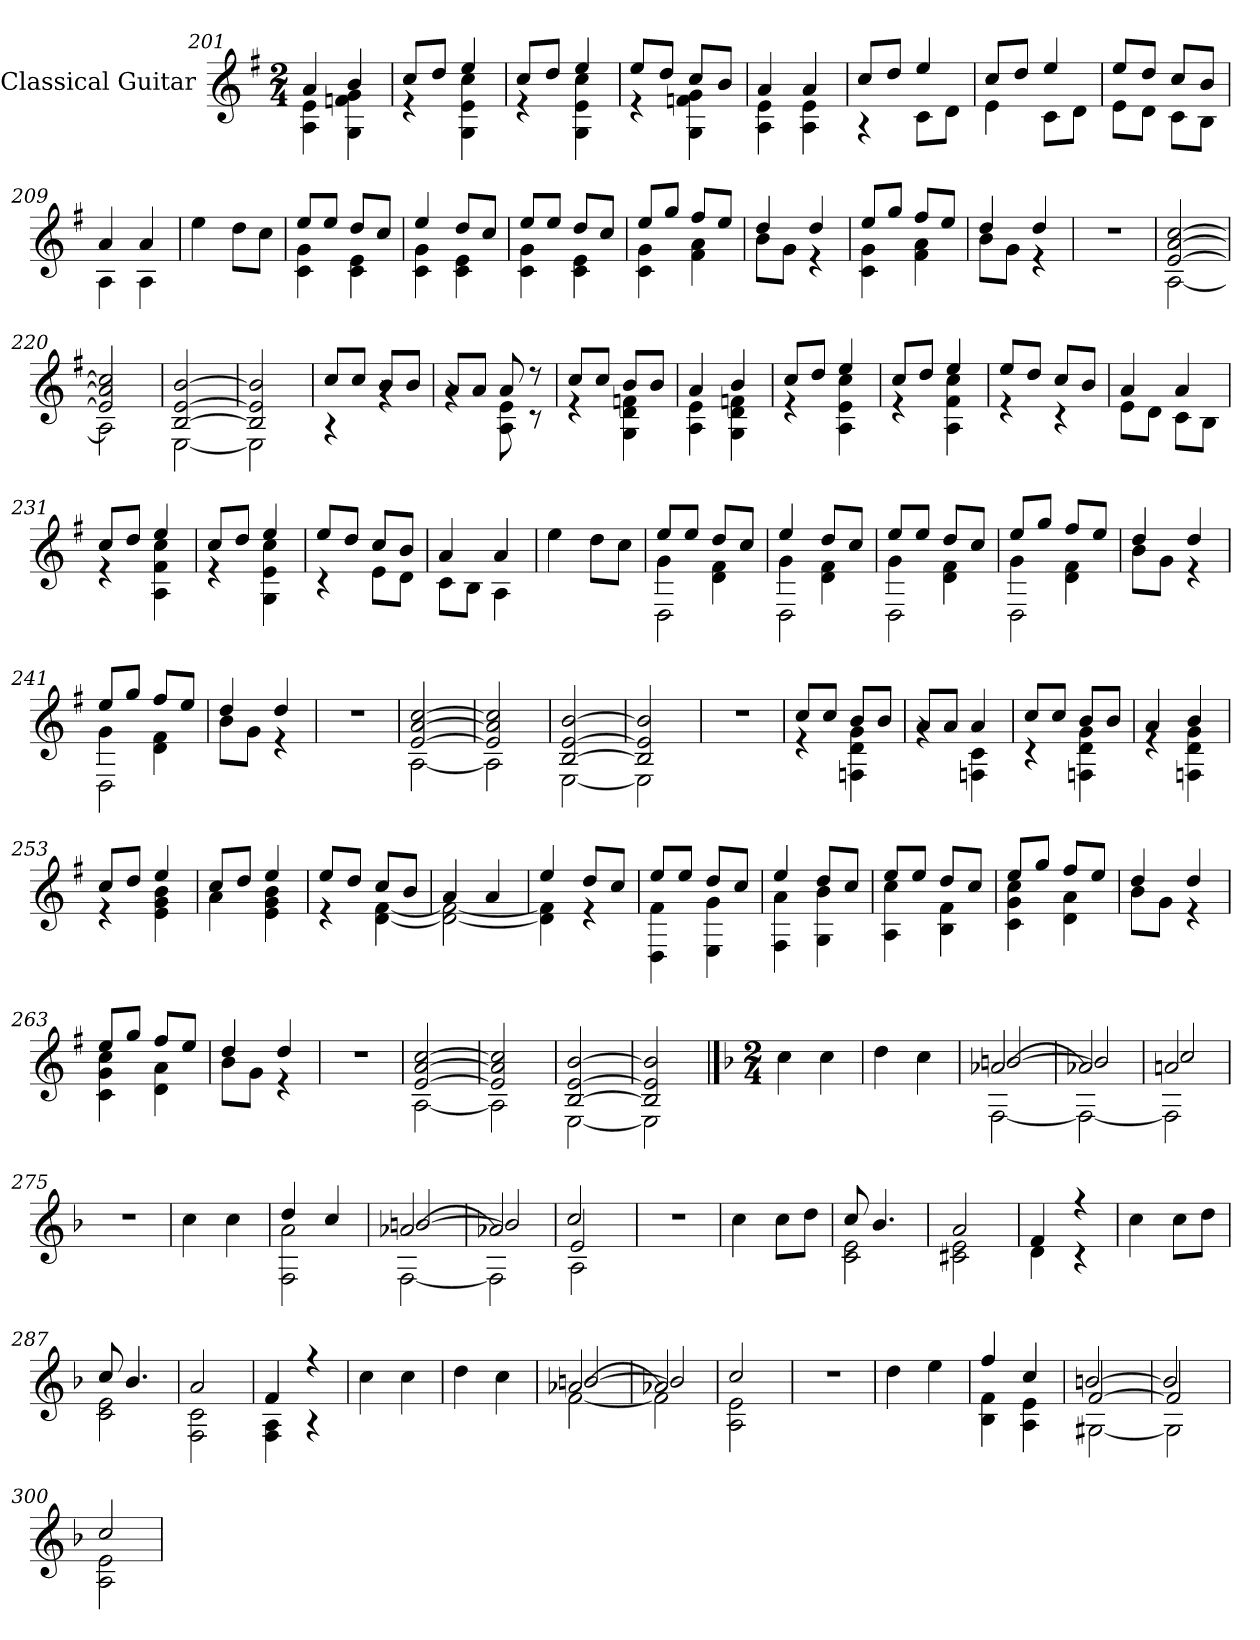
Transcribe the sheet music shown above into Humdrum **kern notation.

**kern
*part1
*staff1
*I"Classical Guitar
*I'Guit.
*clefG2
*k[f#]
*M2/4
=201
*^
4a/	4A\ 4e\
4b/	4G\ 4fn\ 4g\
=202	=202
8cc/L	4r
8dd/J	.
4ee/	4G\ 4e\ 4cc\
=203	=203
8cc/L	4r
8dd/J	.
4ee/	4G\ 4e\ 4cc\
=204	=204
8ee/L	4r
8dd/J	.
8cc/L	4G\ 4fn\ 4g\
8b/J	.
=205	=205
4a/	4A\ 4e\
4a/	4A\ 4e\
!!LO:LB:g=z	!!
=206	=206
8cc/L	4r
8dd/J	.
4ee/	8c\L
.	8d\J
=207	=207
8cc/L	4e\
8dd/J	.
4ee/	8c\L
.	8d\J
=208	=208
8ee/L	8e\L
8dd/J	8d\J
8cc/L	8c\L
8b/J	8B\J
=209	=209
4a/	4A\
4a/	4A\
*v	*v
=210
4ee\
8dd\L
8cc\J
=211
*^
8ee/L	4c\ 4g\
8ee/J	.
8dd/L	4c\ 4e\
8cc/J	.
=212	=212
4ee/	4c\ 4g\
8dd/L	4c\ 4e\
8cc/J	.
=213	=213
8ee/L	4c\ 4g\
8ee/J	.
8dd/L	4c\ 4e\
8cc/J	.
!!LO:LB:g=z	!!
=214	=214
8ee/L	4c\ 4g\
8gg/J	.
8ff#/L	4f#\ 4a\
8ee/J	.
=215	=215
4dd/	8b\L
.	8g\J
4dd/	4r
=216	=216
8ee/L	4c\ 4g\
8gg/J	.
8ff#/L	4f#\ 4a\
8ee/J	.
=217	=217
4dd/	8b\L
.	8g\J
4dd/	4r
*v	*v
=218
2r
=219
*^
[2e/ [2a/ [2cc/	[2A\
=220	=220
2e/] 2a/] 2cc/]	2A\]
=221	=221
[2B/ [2e/ [2b/	[2E\
=222	=222
2B/] 2e/] 2b/]	2E\]
=223	=223
8cc/L	4r
8cc/J	.
8b/L	4rg
8b/J	.
=224	=224
8a/L	4rg
8a/J	.
8a/	8A\ 8e\
8r	8r
!!LO:LB:g=z	!!
=225	=225
8cc/L	4r
8cc/J	.
8b/L	4G\ 4d\ 4fn\
8b/J	.
=226	=226
4a/	4A\ 4e\
4b/	4G\ 4d\ 4fn\
=227	=227
8cc/L	4r
8dd/J	.
4ee/	4A\ 4e\ 4cc\
=228	=228
8cc/L	4r
8dd/J	.
4ee/	4A\ 4f#\ 4cc\
=229	=229
8ee/L	4r
8dd/J	.
8cc/L	4r
8b/J	.
=230	=230
4a/	8e\L
.	8d\J
4a/	8c\L
.	8B\J
=231	=231
8cc/L	4r
8dd/J	.
4ee/	4A\ 4f#\ 4cc\
=232	=232
8cc/L	4r
8dd/J	.
4ee/	4G\ 4e\ 4cc\
!!LO:LB:g=z	!!
=233	=233
8ee/L	4r
8dd/J	.
8cc/L	8e\L
8b/J	8d\J
=234	=234
4a/	8c\L
.	8B\J
4a/	4A\
*v	*v
=235
4ee\
8dd\L
8cc\J
=236
*^
*	*^
4g\	2D\	8ee/L
.	.	8ee/J
4d\ 4f#\	.	8dd/L
.	.	8cc/J
=237	=237	=237
4g\	2D\	4ee/
4d\ 4f#\	.	8dd/L
.	.	8cc/J
=238	=238	=238
4g\	2D\	8ee/L
.	.	8ee/J
4d\ 4f#\	.	8dd/L
.	.	8cc/J
=239	=239	=239
4g\	2D\	8ee/L
.	.	8gg/J
4d\ 4f#\	.	8ff#/L
.	.	8ee/J
*	*v	*v
=240	=240
4dd/	8b\L
.	8g\J
4dd/	4r
!!LO:LB:g=z	!!
=241	=241
*	*^
4g\	2D\	8ee/L
.	.	8gg/J
4d\ 4f#\	.	8ff#/L
.	.	8ee/J
*	*v	*v
=242	=242
4dd/	8b\L
.	8g\J
4dd/	4r
*v	*v
=243
2r
=244
*^
[2e/ [2a/ [2cc/	[2A\
=245	=245
2e/] 2a/] 2cc/]	2A\]
=246	=246
[2B/ [2e/ [2b/	[2E\
=247	=247
2B/] 2e/] 2b/]	2E\]
*v	*v
=248
2r
=249
*^
8cc/L	4r
8cc/J	.
8b/L	4Fn\ 4d\ 4g\
8b/J	.
=250	=250
8a/L	4rg
8a/J	.
4a/	4Fn\ 4c\
=251	=251
8cc/L	4r
8cc/J	.
8b/L	4Fn\ 4d\ 4g\
8b/J	.
=252	=252
4a/	4re
4b/	4Fn\ 4d\ 4g\
!!LO:PB:g=z	!!
=253	=253
8cc/L	4r
8dd/J	.
4ee/	4e\ 4g\ 4b\
=254	=254
8cc/L	4a\
8dd/J	.
4ee/	4e\ 4g\ 4b\
=255	=255
8ee/L	4r
8dd/J	.
8cc/L	[4d\ [4f#\
8b/J	.
=256	=256
4a/	2d\_ 2f#\_
4a/	.
=257	=257
4ee/	4d\] 4f#\]
8dd/L	4r
8cc/J	.
=258	=258
8ee/L	4D\ 4f#\
8ee/J	.
8dd/L	4E\ 4g\
8cc/J	.
=259	=259
4ee/	4F#\ 4a\
8dd/L	4G\ 4b\
8cc/J	.
=260	=260
8ee/L	4A\ 4cc\
8ee/J	.
8dd/L	4B\ 4f#\
8cc/J	.
!!LO:LB:g=z	!!
=261	=261
8ee/L	4c\ 4g\ 4cc\
8gg/J	.
8ff#/L	4d\ 4a\
8ee/J	.
=262	=262
4dd/	8b\L
.	8g\J
4dd/	4r
=263	=263
8ee/L	4c\ 4g\ 4cc\
8gg/J	.
8ff#/L	4d\ 4a\
8ee/J	.
=264	=264
4dd/	8b\L
.	8g\J
4dd/	4r
*v	*v
=265
2r
=266
*^
[2e/ [2a/ [2cc/	[2A\
=267	=267
2e/] 2a/] 2cc/]	2A\]
=268	=268
[2B/ [2e/ [2b/	[2E\
=269	=269
2B/] 2e/] 2b/]	2E\]
*v	*v
!!LO:LB:g=z
==270
*k[b-]
*M2/4
*MM100
*^
!LO:TX:a:t=Song	!
*v	*v
4cc\
4cc\
=271
4dd\
4cc\
=272
*^
*	*^
[2a-X/	[2F\	[2bn/
=273	=273	=273
2a-X/]	2F\_	2b/]
=274	=274	=274
2an/	2F\]	2cc/
*v	*v	*v
=275
2r
=276
4cc\
4cc\
=277
*^
4dd/	2F\ 2a\
4cc/	.
=278	=278
*	*^
[2a-X/	[2F\	[2bn/
=279	=279	=279
2a-X/]	2F\]	2b/]
=280	=280	=280
2e/	2A\	2cc/
*v	*v	*v
=281
2r
!!LO:LB:g=z
=282
*MM130
4cc\
8cc\L
8dd\J
=283
*^
8cc/	2c\ 2e\
4.b-/	.
=284	=284
2a/	2c#X\ 2e\
=285	=285
4f/	4d\
4r	4r
*v	*v
=286
4cc\
8cc\L
8dd\J
=287
*^
8cc/	2c\ 2e\
4.b-/	.
=288	=288
2a/	2F\ 2c\
=289	=289
4f/	4F\ 4A\
4r	4r
*v	*v
=290
*MM100
4cc\
4cc\
=291
4dd\
4cc\
=292
*^
*	*^
[2a-X/	[2f\	[2bn/
=293	=293	=293
2a-X/]	2f\]	2b/]
*	*v	*v
=294	=294
2cc/	2A\ 2e\
*v	*v
!!LO:LB:g=z
=295
2r
=296
4dd\
4ee\
=297
*^
4ff/	4B-\ 4f\
4cc/	4A\ 4e\
=298	=298
*	*^
[2f/	[2G#X\	[2bn/
=299	=299	=299
2f/]	2G#\]	2b/]
*	*v	*v
=300	=300
2cc/	2A\ 2e\
*v	*v
=
*-
